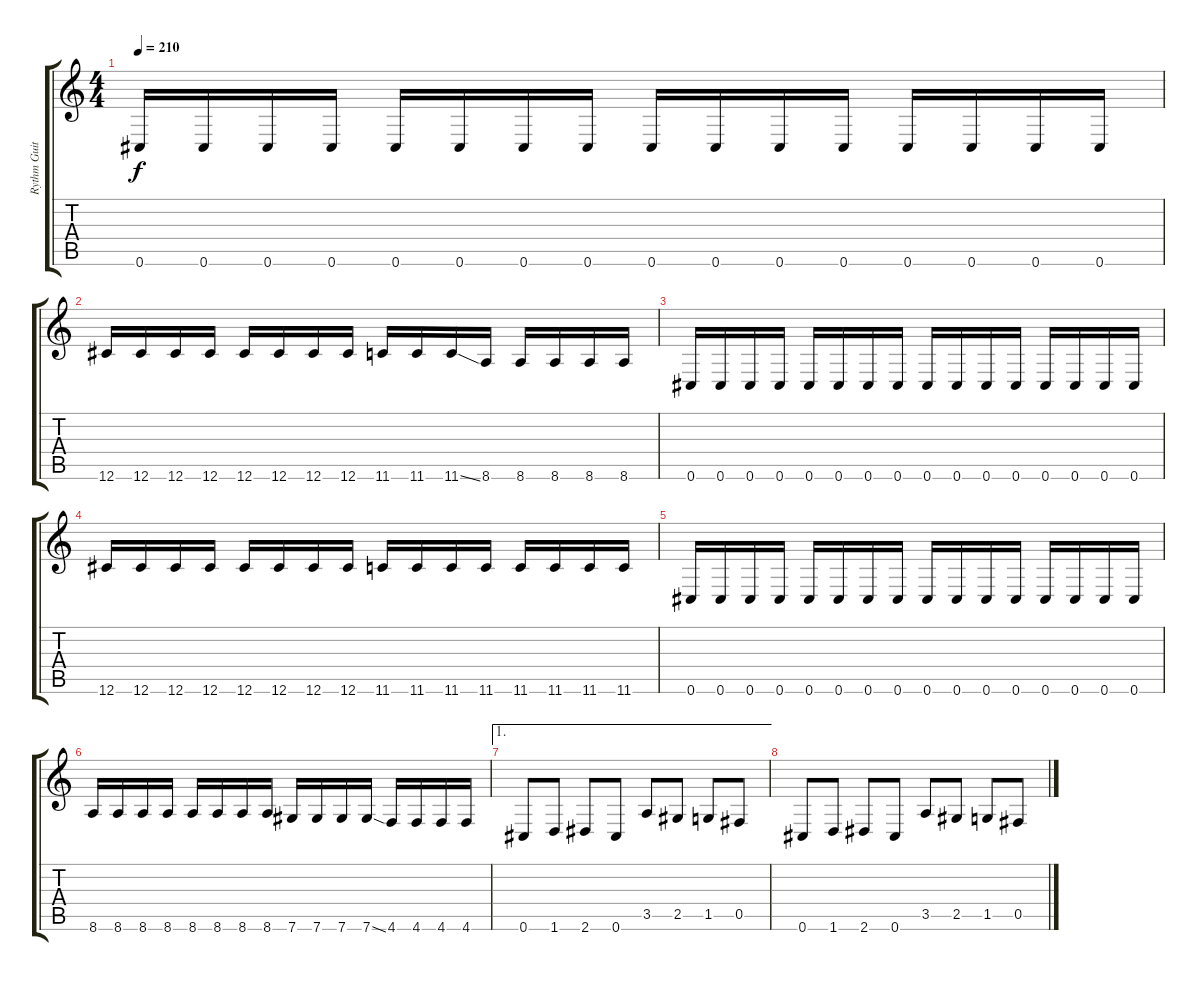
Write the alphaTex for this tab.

\track ("Rythm Guitar" "Rythm Guit") {instrument distortionguitar}
\staff {score tabs}
\tuning (Db4 Ab3 E3 B2 Gb2 Db2) {hide}
\ts (4 4)
\tempo 210
\clef g2
\ks c
0.6.16{dy f} 0.6.16 0.6.16 0.6.16 0.6.16 0.6.16 0.6.16 0.6.16 0.6.16 0.6.16 0.6.16 0.6.16 0.6.16 0.6.16 0.6.16 0.6.16 |
12.6.16 12.6.16 12.6.16 12.6.16 12.6.16 12.6.16 12.6.16 12.6.16 11.6.16 11.6.16 11.6{ss}.16 8.6.16 8.6.16 8.6.16 8.6.16 8.6.16 |
0.6.16 0.6.16 0.6.16 0.6.16 0.6.16 0.6.16 0.6.16 0.6.16 0.6.16 0.6.16 0.6.16 0.6.16 0.6.16 0.6.16 0.6.16 0.6.16 |
12.6.16 12.6.16 12.6.16 12.6.16 12.6.16 12.6.16 12.6.16 12.6.16 11.6.16 11.6.16 11.6.16 11.6.16 11.6.16 11.6.16 11.6.16 11.6.16 |
0.6.16 0.6.16 0.6.16 0.6.16 0.6.16 0.6.16 0.6.16 0.6.16 0.6.16 0.6.16 0.6.16 0.6.16 0.6.16 0.6.16 0.6.16 0.6.16 |
8.6.16 8.6.16 8.6.16 8.6.16 8.6.16 8.6.16 8.6.16 8.6.16 7.6.16 7.6.16 7.6.16 7.6{ss}.16 4.6.16 4.6.16 4.6.16 4.6.16 |
\ae 1
0.6.8 1.6.8 2.6.8 0.6.8 3.5.8 2.5.8 1.5.8 0.5.8 |
0.6.8 1.6.8 2.6.8 0.6.8 3.5.8 2.5.8 1.5.8 0.5.8
